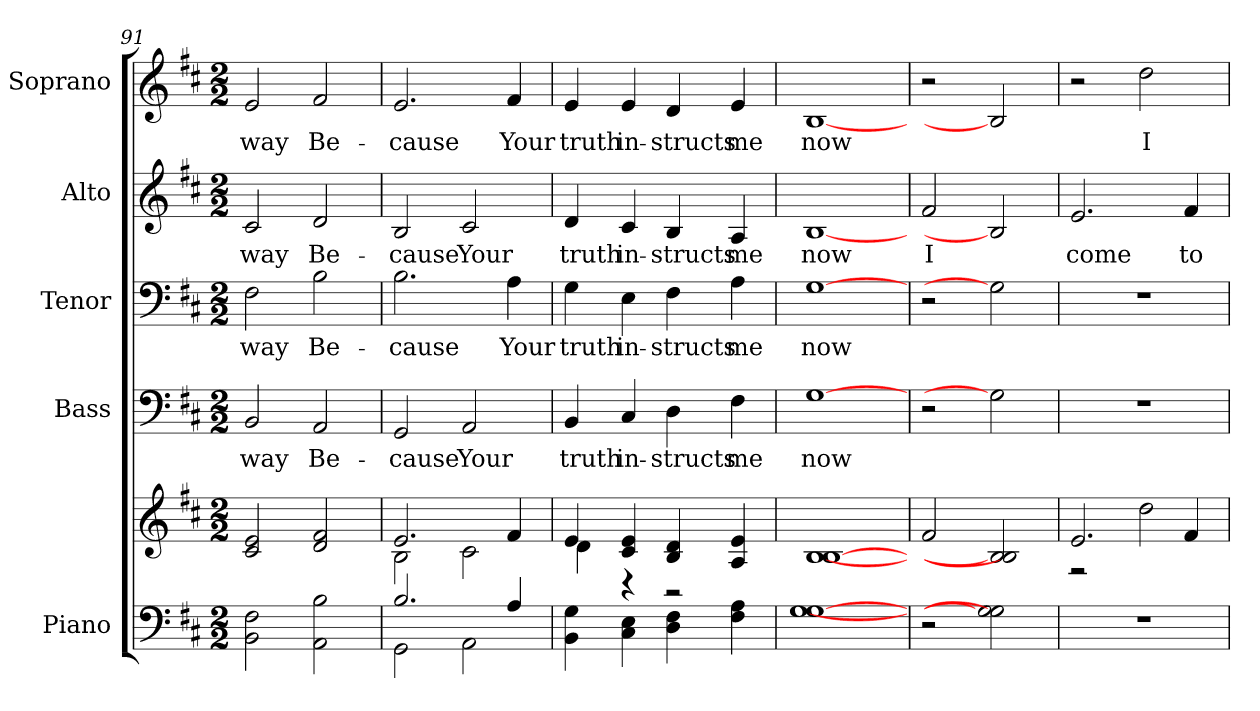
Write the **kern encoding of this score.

**kern	**kern	**kern	**text	**kern	**text	**kern	**text	**kern	**text
*part5	*part5	*part4	*part4	*part3	*part3	*part2	*part2	*part1	*part1
*staff6	*staff5	*staff4	*staff4	*staff3	*staff3	*staff2	*staff2	*staff1	*staff1
*I"Piano	*	*I"Bass	*	*I"Tenor	*	*I"Alto	*	*I"Soprano	*
*I'Pno.	*	*I'B.	*	*I'T.	*	*I'A.	*	*I'S.	*
*clefF4	*clefG2	*clefF4	*	*clefF4	*	*clefG2	*	*clefG2	*
*k[f#c#]	*k[f#c#]	*k[f#c#]	*	*k[f#c#]	*	*k[f#c#]	*	*k[f#c#]	*
*D:	*D:	*D:	*	*D:	*	*D:	*	*D:	*
*M2/2	*M2/2	*M2/2	*	*M2/2	*	*M2/2	*	*M2/2	*
=91	=91	=91	=91	=91	=91	=91	=91	=91	=91
!	!	!	!LO:LY:b:color=#000000	!	!	!	!	!	!
!	!	!	!	!	!LO:LY:b:color=#000000	!	!	!	!
!	!	!	!	!	!	!	!LO:LY:b:color=#000000	!	!
!	!	!	!	!	!	!	!	!	!LO:LY:b:color=#000000
2BBi\ 2F#i	2c#i/ 2ei	2BBi/	way	2F#i\	way	2c#i/	way	2ei/	way
!	!	!	!LO:LY:b:color=#000000	!	!	!	!	!	!
!	!	!	!	!	!LO:LY:b:color=#000000	!	!	!	!
!	!	!	!	!	!	!	!LO:LY:b:color=#000000	!	!
!	!	!	!	!	!	!	!	!	!LO:LY:b:color=#000000
2AAi\ 2Bi	2di/ 2f#i	2AAi/	Be-	2Bi\	Be-	2di/	Be-	2f#i/	Be-
=92	=92	=92	=92	=92	=92	=92	=92	=92	=92
*^	*^	*	*	*	*	*	*	*	*
!	!	!	!	!	!LO:LY:b:color=#000000	!	!	!	!	!	!
!	!	!	!	!	!	!	!LO:LY:b:color=#000000	!	!	!	!
!	!	!	!	!	!	!	!	!	!LO:LY:b:color=#000000	!	!
!	!	!	!	!	!	!	!	!	!	!	!LO:LY:b:color=#000000
2.Bi/	2GGi\	2.ei/	2Bi\	2GGi/	-cause	2.Bi\	-cause	2Bi/	-cause	2.ei/	-cause
!	!	!	!	!	!LO:LY:b:color=#000000	!	!	!	!	!	!
!	!	!	!	!	!	!	!	!	!LO:LY:b:color=#000000	!	!
.	2AAi\	.	2c#i\	2AAi/	Your	.	.	2c#i/	Your	.	.
!	!	!	!	!	!	!	!LO:LY:b:color=#000000	!	!	!	!
!	!	!	!	!	!	!	!	!	!	!	!LO:LY:b:color=#000000
4Ai/	.	4f#i/	.	.	.	4Ai\	Your	.	.	4f#i/	Your
*v	*v	*	*	*	*	*	*	*	*	*	*
=93	=93	=93	=93	=93	=93	=93	=93	=93	=93	=93
!	!	!	!	!LO:LY:b:color=#000000	!	!	!	!	!	!
!	!	!	!	!	!	!LO:LY:b:color=#000000	!	!	!	!
!	!	!	!	!	!	!	!	!LO:LY:b:color=#000000	!	!
!	!	!	!	!	!	!	!	!	!	!LO:LY:b:color=#000000
4BBi\ 4Gi	4ei/	4di\	4BBi/	truth	4Gi\	truth	4di/	truth	4ei/	truth
!	!	!	!	!LO:LY:b:color=#000000	!	!	!	!	!	!
!	!	!	!	!	!	!LO:LY:b:color=#000000	!	!	!	!
!	!	!	!	!	!	!	!	!LO:LY:b:color=#000000	!	!
!	!	!	!	!	!	!	!	!	!	!LO:LY:b:color=#000000
4C#i\ 4Ei	4c#i/ 4ei	4r	4C#i/	in-	4Ei\	in-	4c#i/	in-	4ei/	in-
!	!	!	!	!LO:LY:b:color=#000000	!	!	!	!	!	!
!	!	!	!	!	!	!LO:LY:b:color=#000000	!	!	!	!
!	!	!	!	!	!	!	!	!LO:LY:b:color=#000000	!	!
!	!	!	!	!	!	!	!	!	!	!LO:LY:b:color=#000000
4Di\ 4F#i	4Bi/ 4di	2r	4Di\	-structs	4F#i\	-structs	4Bi/	-structs	4di/	-structs
!	!	!	!	!LO:LY:b:color=#000000	!	!	!	!	!	!
!	!	!	!	!	!	!LO:LY:b:color=#000000	!	!	!	!
!	!	!	!	!	!	!	!	!LO:LY:b:color=#000000	!	!
!	!	!	!	!	!	!	!	!	!	!LO:LY:b:color=#000000
4F#i\ 4Ai	4Ai/ 4ei	.	4F#i\	me	4Ai\	me	4Ai/	me	4ei/	me
*	*v	*v	*	*	*	*	*	*	*	*
=94	=94	=94	=94	=94	=94	=94	=94	=94	=94
!	!	!	!LO:LY:b:color=#000000	!	!	!	!	!	!
!	!	!	!	!	!LO:LY:b:color=#000000	!	!	!	!
!	!	!	!	!	!	!	!LO:LY:b:color=#000000	!	!
!	!	!	!	!	!	!	!	!	!LO:LY:b:color=#000000
[1Gi [1Gi	[1Bi [1Bi	[1Gi	now	[1Gi	now	[1Bi	now	[1Bi	now
=95	=95	=95	=95	=95	=95	=95	=95	=95	=95
!	!	!	!	!	!	!	!LO:LY:b:color=#000000	!	!
2r	2f#i/	2r	.	2r	.	2f#i/	I	2r	.
2Gi] 2Gi]	2Bi] 2Bi]	2Gi]	.	2Gi]	.	2Bi]	.	2Bi]	.
!!LO:PB:g=z
=96	=96	=96	=96	=96	=96	=96	=96	=96	=96
*	*^	*	*	*	*	*	*	*	*
!	!	!	!	!	!	!	!	!LO:LY:b:color=#000000	!	!
1r	2.ei/	2r	1r	.	1r	.	2.ei/	come	2r	.
!	!	!	!	!	!	!	!	!	!	!LO:LY:b:color=#000000
.	.	2ddi\	.	.	.	.	.	.	2ddi\	I
!	!	!	!	!	!	!	!	!LO:LY:b:color=#000000	!	!
.	4f#i/	.	.	.	.	.	4f#i/	to	.	.
*	*v	*v	*	*	*	*	*	*	*	*
=	=	=	=	=	=	=	=	=	=
*-	*-	*-	*-	*-	*-	*-	*-	*-	*-
